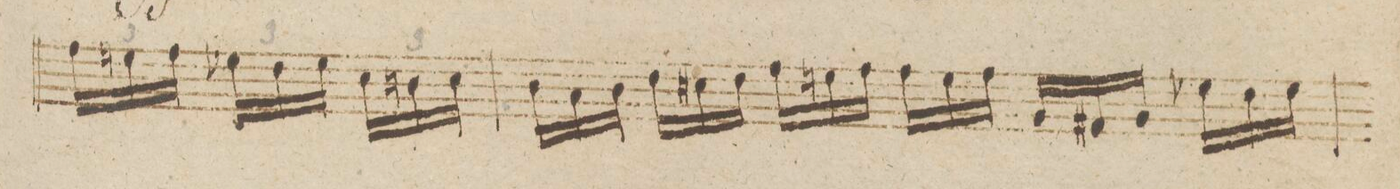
**kern	**dynam
*I"Violino 2do	*
*clefG2	*
*k[b-e-]	*
*M6/8	*
24ff\LL	.
24een\	.
24ff\JJ	.
24ee-X\LL	.
24dd\	.
24ee-\JJ	.
24cc#\LL	.
24bn\	.
24cc#\JJ	.
=63	=63
24b-\LL	.
24a\	.
24b-\JJ	.
24dd\LL	.
24cc#X\	.
24dd\JJ	.
24ff\LL	.
24een\	.
24ff\JJ	.
24ff\LL	.
24ee\	.
24ff\JJ	.
24g/LL	.
24f#X/	.
24g/JJ	.
24ee-X\LL	.
24dd\	.
24ee-\JJ	.
=64	=64
*-	*-
